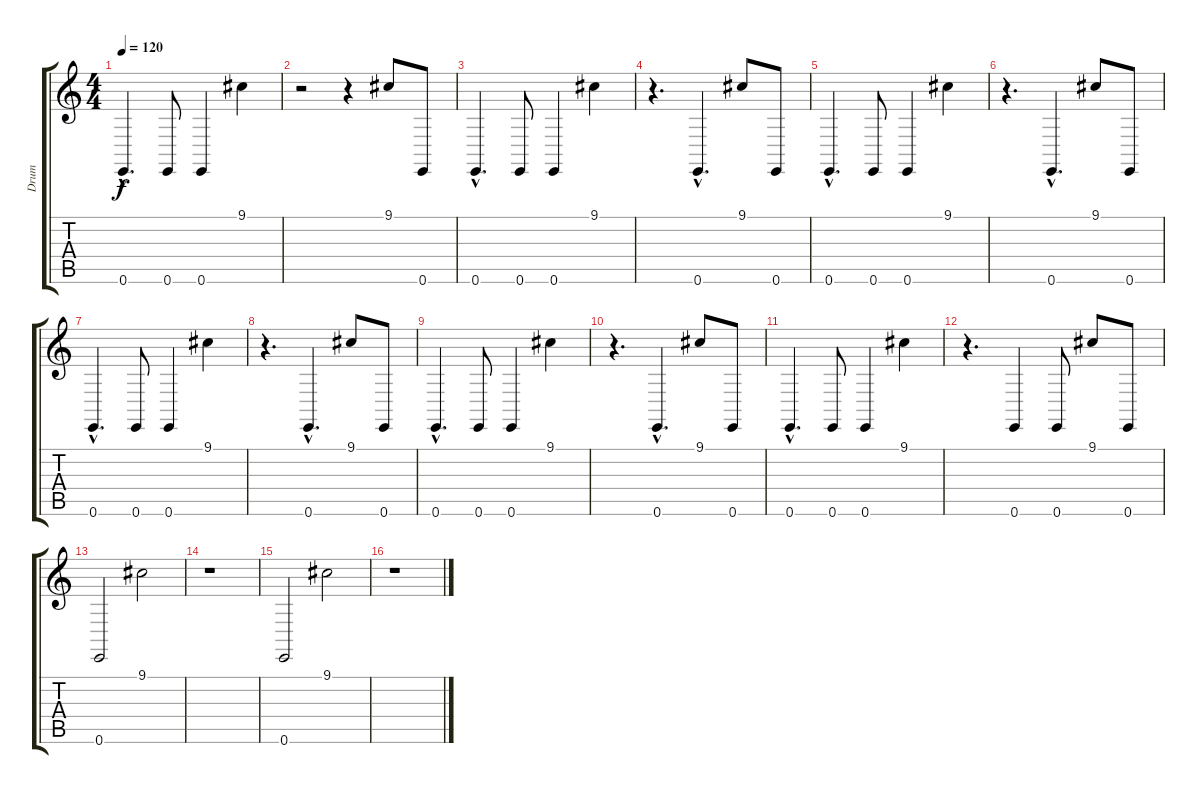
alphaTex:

\track ("Drum" "Drum") {instrument synthdrum}
\staff {score tabs}
\tuning (E4 B3 G3 D3 A2 E2) {hide}
\ts (4 4)
\tempo 120
\clef g2
\ks c
0.6{hac}.4{d dy f} 0.6.8 0.6.4 9.1.4 |
r.2 r.4 9.1.8 0.6.8 |
0.6{hac}.4{d} 0.6.8 0.6.4 9.1.4 |
r.4{d} 0.6{hac}.4{d} 9.1.8 0.6.8 |
0.6{hac}.4{d} 0.6.8 0.6.4 9.1.4 |
r.4{d} 0.6{hac}.4{d} 9.1.8 0.6.8 |
0.6{hac}.4{d} 0.6.8 0.6.4 9.1.4 |
r.4{d} 0.6{hac}.4{d} 9.1.8 0.6.8 |
0.6{hac}.4{d} 0.6.8 0.6.4 9.1.4 |
r.4{d} 0.6{hac}.4{d} 9.1.8 0.6.8 |
0.6{hac}.4{d} 0.6.8 0.6.4 9.1.4 |
r.4{d} 0.6.4 0.6.8 9.1.8 0.6.8 |
0.6.2 9.1.2 |
r.1 |
0.6.2 9.1.2 |
r.1
